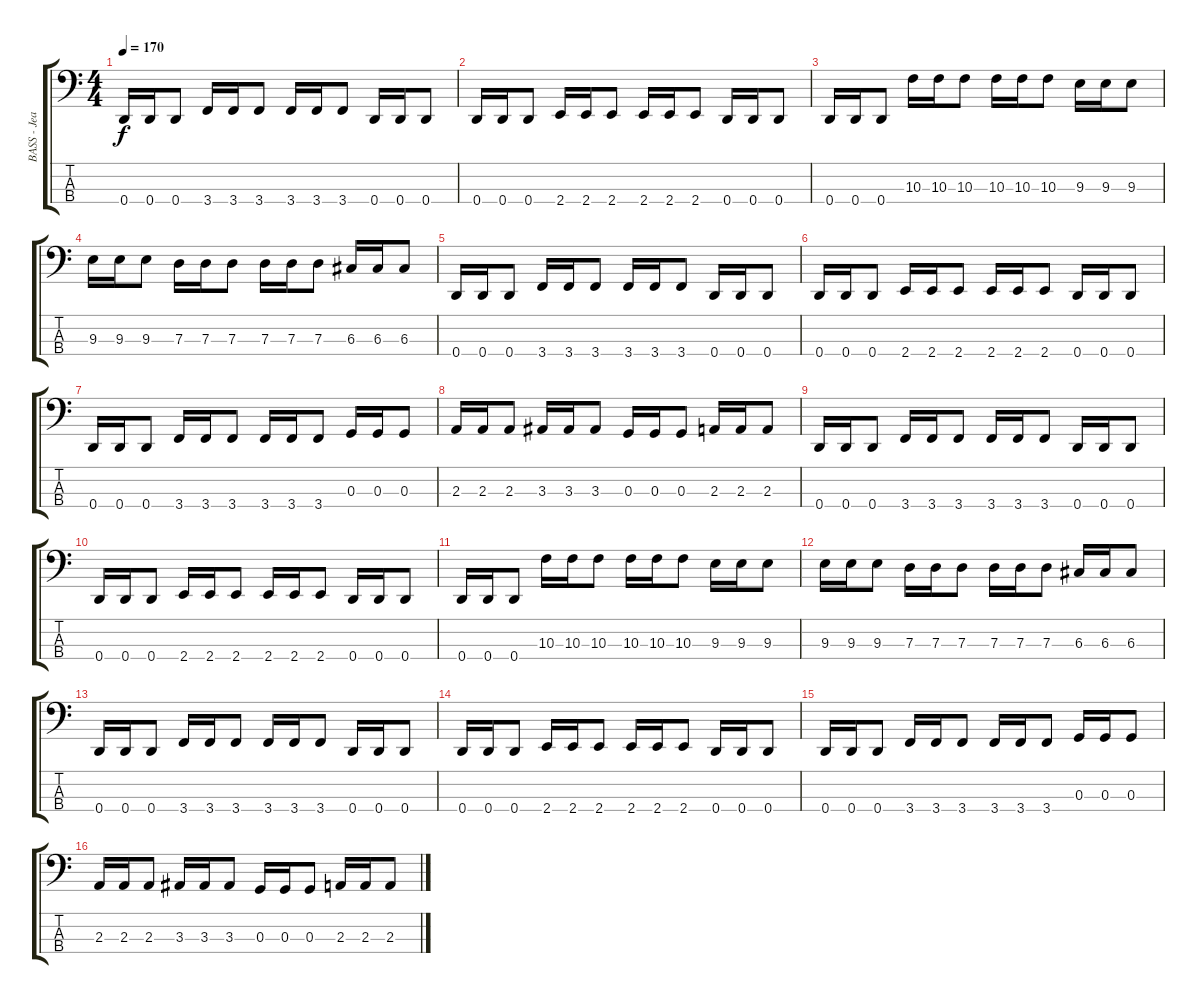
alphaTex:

\track ("BASS - Jean Michel Labadie" "BASS - Jea") {instrument electricbasspick}
\staff {score tabs}
\tuning (F2 C2 G1 D1) {hide}
\ts (4 4)
\tempo 170
\clef f4
\ks c
0.4.16{dy f} 0.4.16 0.4.8 3.4.16 3.4.16 3.4.8 3.4.16 3.4.16 3.4.8 0.4.16 0.4.16 0.4.8 |
0.4.16 0.4.16 0.4.8 2.4.16 2.4.16 2.4.8 2.4.16 2.4.16 2.4.8 0.4.16 0.4.16 0.4.8 |
0.4.16 0.4.16 0.4.8 10.3.16 10.3.16 10.3.8 10.3.16 10.3.16 10.3.8 9.3.16 9.3.16 9.3.8 |
9.3.16 9.3.16 9.3.8 7.3.16 7.3.16 7.3.8 7.3.16 7.3.16 7.3.8 6.3.16 6.3.16 6.3.8 |
0.4.16 0.4.16 0.4.8 3.4.16 3.4.16 3.4.8 3.4.16 3.4.16 3.4.8 0.4.16 0.4.16 0.4.8 |
0.4.16 0.4.16 0.4.8 2.4.16 2.4.16 2.4.8 2.4.16 2.4.16 2.4.8 0.4.16 0.4.16 0.4.8 |
0.4.16 0.4.16 0.4.8 3.4.16 3.4.16 3.4.8 3.4.16 3.4.16 3.4.8 0.3.16 0.3.16 0.3.8 |
2.3.16 2.3.16 2.3.8 3.3.16 3.3.16 3.3.8 0.3.16 0.3.16 0.3.8 2.3.16 2.3.16 2.3.8 |
0.4.16 0.4.16 0.4.8 3.4.16 3.4.16 3.4.8 3.4.16 3.4.16 3.4.8 0.4.16 0.4.16 0.4.8 |
0.4.16 0.4.16 0.4.8 2.4.16 2.4.16 2.4.8 2.4.16 2.4.16 2.4.8 0.4.16 0.4.16 0.4.8 |
0.4.16 0.4.16 0.4.8 10.3.16 10.3.16 10.3.8 10.3.16 10.3.16 10.3.8 9.3.16 9.3.16 9.3.8 |
9.3.16 9.3.16 9.3.8 7.3.16 7.3.16 7.3.8 7.3.16 7.3.16 7.3.8 6.3.16 6.3.16 6.3.8 |
0.4.16 0.4.16 0.4.8 3.4.16 3.4.16 3.4.8 3.4.16 3.4.16 3.4.8 0.4.16 0.4.16 0.4.8 |
0.4.16 0.4.16 0.4.8 2.4.16 2.4.16 2.4.8 2.4.16 2.4.16 2.4.8 0.4.16 0.4.16 0.4.8 |
0.4.16 0.4.16 0.4.8 3.4.16 3.4.16 3.4.8 3.4.16 3.4.16 3.4.8 0.3.16 0.3.16 0.3.8 |
2.3.16 2.3.16 2.3.8 3.3.16 3.3.16 3.3.8 0.3.16 0.3.16 0.3.8 2.3.16 2.3.16 2.3.8
